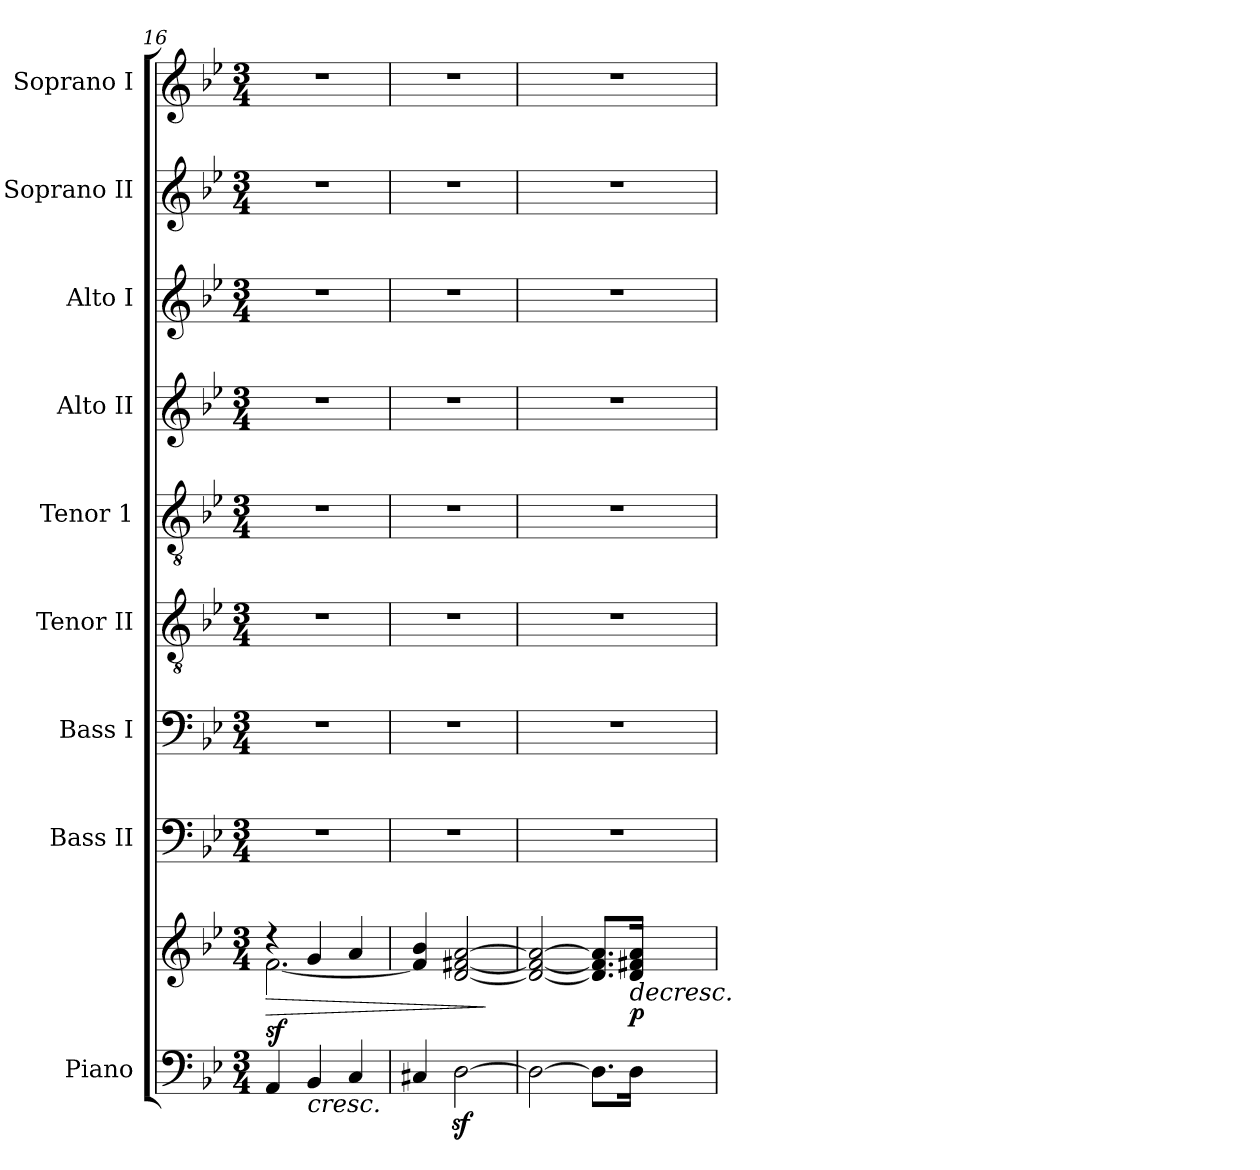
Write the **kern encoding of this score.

**kern	**kern	**dynam	**kern	**kern	**kern	**kern	**kern	**kern	**kern	**kern
*part9	*part9	*part9	*part8	*part7	*part6	*part5	*part4	*part3	*part2	*part1
*staff10	*staff9	*staff9/10	*staff8	*staff7	*staff6	*staff5	*staff4	*staff3	*staff2	*staff1
*I"Piano	*	*	*I"Bass II	*I"Bass I	*I"Tenor II	*I"Tenor 1	*I"Alto II	*I"Alto I	*I"Soprano II	*I"Soprano I
*I'Pno.	*	*	*I'B	*I'B	*I'T.	*I'T.	*I'A	*I'A	*I'S	*I'S
*clefF4	*clefG2	*	*clefF4	*clefF4	*clefGv2	*clefGv2	*clefG2	*clefG2	*clefG2	*clefG2
*	*	*	*	*	*ITrd7c12	*ITrd7c12	*	*	*	*
*k[b-e-]	*k[b-e-]	*	*k[b-e-]	*k[b-e-]	*k[b-e-]	*k[b-e-]	*k[b-e-]	*k[b-e-]	*k[b-e-]	*k[b-e-]
*g:	*g:	*	*g:	*g:	*g:	*g:	*g:	*g:	*g:	*g:
*M3/4	*M3/4	*	*M3/4	*M3/4	*M3/4	*M3/4	*M3/4	*M3/4	*M3/4	*M3/4
=16	=16	=16	=16	=16	=16	=16	=16	=16	=16	=16
*	*^	*	*	*	*	*	*	*	*	*
!	!	!	!LO:HP:b	!LO:N:vis=1	!LO:N:vis=1	!LO:N:vis=1	!LO:N:vis=1	!LO:N:vis=1	!LO:N:vis=1	!LO:N:vis=1	!LO:N:vis=1
4AAi/	4r	[2.fi\	> sf	2.r	2.r	2.r	2.r	2.r	2.r	2.r	2.r
!LO:TX:b:i:t=cresc.	!	!	!	!	!	!	!	!	!	!	!
4BB-i/	4gi/	.	.	.	.	.	.	.	.	.	.
4Ci/	4ai/	.	.	.	.	.	.	.	.	.	.
*	*v	*v	*	*	*	*	*	*	*	*	*
=17	=17	=17	=17	=17	=17	=17	=17	=17	=17	=17
!	!	!	!LO:N:vis=1	!LO:N:vis=1	!LO:N:vis=1	!LO:N:vis=1	!LO:N:vis=1	!LO:N:vis=1	!LO:N:vis=1	!LO:N:vis=1
4C#Xi/	4fi/] 4b-i	.	2.r	2.r	2.r	2.r	2.r	2.r	2.r	2.r
[2Dzi\	[2di/ [2f#Xi [2ai	.	.	.	.	.	.	.	.	.
.	.	]	.	.	.	.	.	.	.	.
=18	=18	=18	=18	=18	=18	=18	=18	=18	=18	=18
!	!	!	!LO:N:vis=1	!LO:N:vis=1	!LO:N:vis=1	!LO:N:vis=1	!LO:N:vis=1	!LO:N:vis=1	!LO:N:vis=1	!LO:N:vis=1
2Di\_	2di/_ 2f#i_ 2ai_	.	2.r	2.r	2.r	2.r	2.r	2.r	2.r	2.r
8.Di\L]	8.di/] 8.f#i] 8.ai]L	]	.	.	.	.	.	.	.	.
!	!	!LO:HP:b	!	!	!	!	!	!	!	!
16Di\Jk	16di/ 16f#Xi 16aiJk	> p	.	.	.	.	.	.	.	.
=	=	=	=	=	=	=	=	=	=	=
*-	*-	*-	*-	*-	*-	*-	*-	*-	*-	*-
